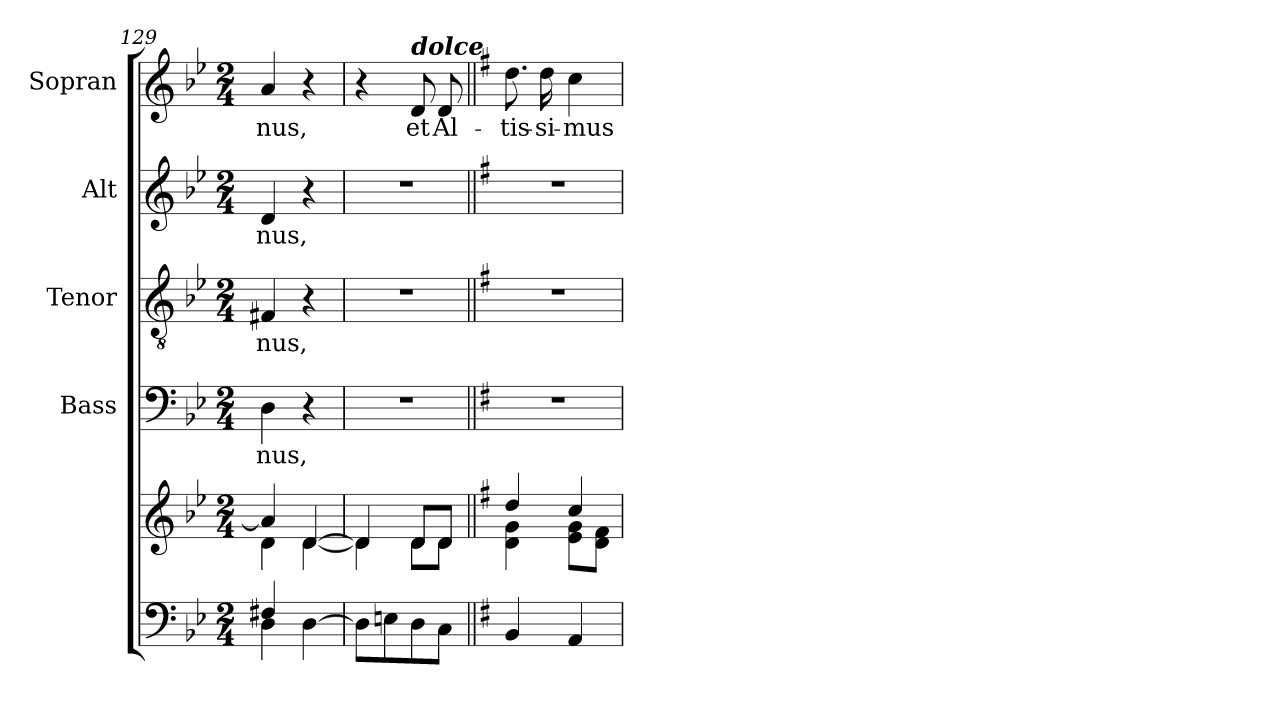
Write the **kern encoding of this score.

**kern	**kern	**kern	**text	**kern	**text	**kern	**text	**kern	**text
*part5	*part5	*part4	*part4	*part3	*part3	*part2	*part2	*part1	*part1
*staff6	*staff5	*staff4	*staff4	*staff3	*staff3	*staff2	*staff2	*staff1	*staff1
*	*	*I"Bass	*	*I"Tenor	*	*I"Alt	*	*I"Sopran	*
*	*	*I'B.	*	*I'T.	*	*I'A.	*	*I'S.	*
*clefF4	*clefG2	*clefF4	*	*clefGv2	*	*clefG2	*	*clefG2	*
*k[b-e-]	*k[b-e-]	*k[b-e-]	*	*k[b-e-]	*	*k[b-e-]	*	*k[b-e-]	*
*B-:	*B-:	*B-:	*	*B-:	*	*B-:	*	*B-:	*
*M2/4	*M2/4	*M2/4	*	*M2/4	*	*M2/4	*	*M2/4	*
=129	=129	=129	=129	=129	=129	=129	=129	=129	=129
*^	*^	*	*	*	*	*	*	*	*
!	!	!	!	!	!LO:LY:b	!	!LO:LY:b	!	!LO:LY:b	!	!LO:LY:b
4F#X/	4D\	4a/]	4d\	4D\	-nus,	4F#X/	-nus,	4d/	-nus,	4a/	-nus,
4ryy	[<4D\	[>4d/	[<4d\	4r	.	4r	.	4r	.	4r	.
*v	*v	*	*	*	*	*	*	*	*	*	*
=130	=130	=130	=130	=130	=130	=130	=130	=130	=130	=130
8D\L]	4d/]	4d\]	2r	.	2r	.	2r	.	4r	.
8En\	.	.	.	.	.	.	.	.	.	.
!	!	!	!	!	!	!	!	!	!LO:TX:a:Bi:t=dolce	!
!	!	!	!	!	!	!	!	!	!	!LO:LY:b
8D\	8d/L	8d\L	.	.	.	.	.	.	8d/	et
!	!	!	!	!	!	!	!	!	!	!LO:LY:b
8C\J	8d/J	8d\J	.	.	.	.	.	.	8d/	Al-
=131||	=131||	=131||	=131||	=131||	=131||	=131||	=131||	=131||	=131||	=131||
*k[f#]	*k[f#]	*	*k[f#]	*	*k[f#]	*	*k[f#]	*	*k[f#]	*
*G:	*G:	*	*G:	*	*G:	*	*G:	*	*G:	*
!	!	!	!	!	!	!	!	!	!	!LO:LY:b
4BB/	4dd/	4d\ 4g\	2r	.	2r	.	2r	.	8.dd\	-tis-
!	!	!	!	!	!	!	!	!	!	!LO:LY:b
.	.	.	.	.	.	.	.	.	16dd\	-si-
!	!	!	!	!	!	!	!	!	!	!LO:LY:b
4AA/	4cc/	8e\ 8g\L	.	.	.	.	.	.	4cc\	-mus
.	.	8d\ 8f#\J	.	.	.	.	.	.	.	.
*	*v	*v	*	*	*	*	*	*	*	*
=	=	=	=	=	=	=	=	=	=
*-	*-	*-	*-	*-	*-	*-	*-	*-	*-
